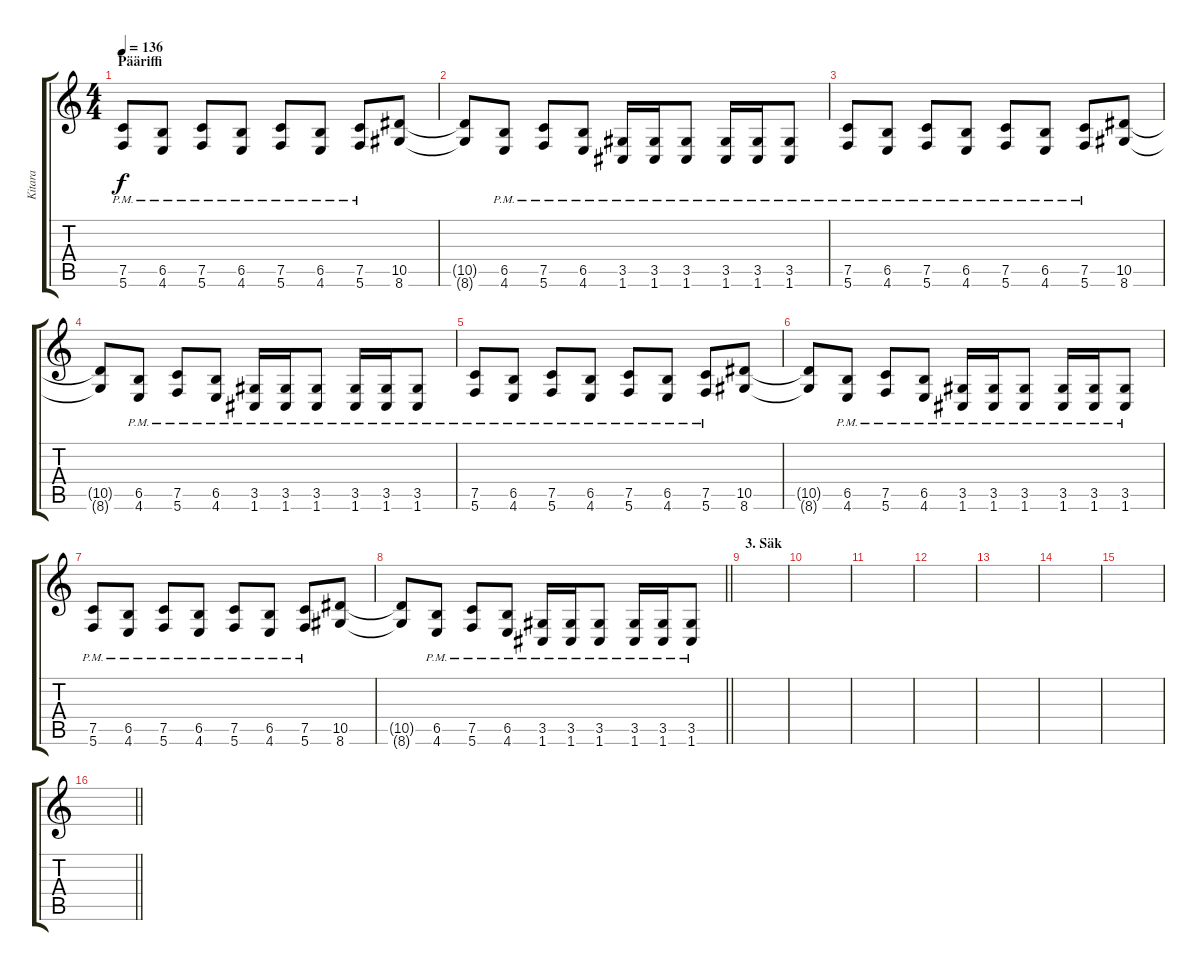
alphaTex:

\track ("Kitara" "Kitara") {instrument distortionguitar}
\staff {score tabs}
\tuning (C4 G3 Eb3 Bb2 F2 C2) {hide}
\ts (4 4)
\section ("" "Pääriffi")
\tempo 136
\clef g2
\ks c
(7.5{pm} 5.6{pm}).8{dy f} (6.5{pm} 4.6{pm}).8 (7.5{pm} 5.6{pm}).8 (6.5{pm} 4.6{pm}).8 (7.5{pm} 5.6{pm}).8 (6.5{pm} 4.6{pm}).8 (7.5{pm} 5.6{pm}).8 (10.5 8.6).8 |
(10.5{t} 8.6{t}).8 (6.5{pm} 4.6{pm}).8 (7.5{pm} 5.6{pm}).8 (6.5{pm} 4.6{pm}).8 (3.5{pm} 1.6{pm}).16 (3.5{pm} 1.6{pm}).16 (3.5{pm} 1.6{pm}).8 (3.5{pm} 1.6{pm}).16 (3.5{pm} 1.6{pm}).16 (3.5{pm} 1.6{pm}).8 |
(7.5{pm} 5.6{pm}).8 (6.5{pm} 4.6{pm}).8 (7.5{pm} 5.6{pm}).8 (6.5{pm} 4.6{pm}).8 (7.5{pm} 5.6{pm}).8 (6.5{pm} 4.6{pm}).8 (7.5{pm} 5.6{pm}).8 (10.5 8.6).8 |
(10.5{t} 8.6{t}).8 (6.5{pm} 4.6{pm}).8 (7.5{pm} 5.6{pm}).8 (6.5{pm} 4.6{pm}).8 (3.5{pm} 1.6{pm}).16 (3.5{pm} 1.6{pm}).16 (3.5{pm} 1.6{pm}).8 (3.5{pm} 1.6{pm}).16 (3.5{pm} 1.6{pm}).16 (3.5{pm} 1.6{pm}).8 |
(7.5{pm} 5.6{pm}).8 (6.5{pm} 4.6{pm}).8 (7.5{pm} 5.6{pm}).8 (6.5{pm} 4.6{pm}).8 (7.5{pm} 5.6{pm}).8 (6.5{pm} 4.6{pm}).8 (7.5{pm} 5.6{pm}).8 (10.5 8.6).8 |
(10.5{t} 8.6{t}).8 (6.5{pm} 4.6{pm}).8 (7.5{pm} 5.6{pm}).8 (6.5{pm} 4.6{pm}).8 (3.5{pm} 1.6{pm}).16 (3.5{pm} 1.6{pm}).16 (3.5{pm} 1.6{pm}).8 (3.5{pm} 1.6{pm}).16 (3.5{pm} 1.6{pm}).16 (3.5{pm} 1.6{pm}).8 |
(7.5{pm} 5.6{pm}).8 (6.5{pm} 4.6{pm}).8 (7.5{pm} 5.6{pm}).8 (6.5{pm} 4.6{pm}).8 (7.5{pm} 5.6{pm}).8 (6.5{pm} 4.6{pm}).8 (7.5{pm} 5.6{pm}).8 (10.5 8.6).8 |
\barLineRight lightlight
(10.5{t} 8.6{t}).8 (6.5{pm} 4.6{pm}).8 (7.5{pm} 5.6{pm}).8 (6.5{pm} 4.6{pm}).8 (3.5{pm} 1.6{pm}).16 (3.5{pm} 1.6{pm}).16 (3.5{pm} 1.6{pm}).8 (3.5{pm} 1.6{pm}).16 (3.5{pm} 1.6{pm}).16 (3.5{pm} 1.6{pm}).8 |
\section ("" "3. Säk")
|
|
|
|
|
|
|
\barLineRight lightlight
